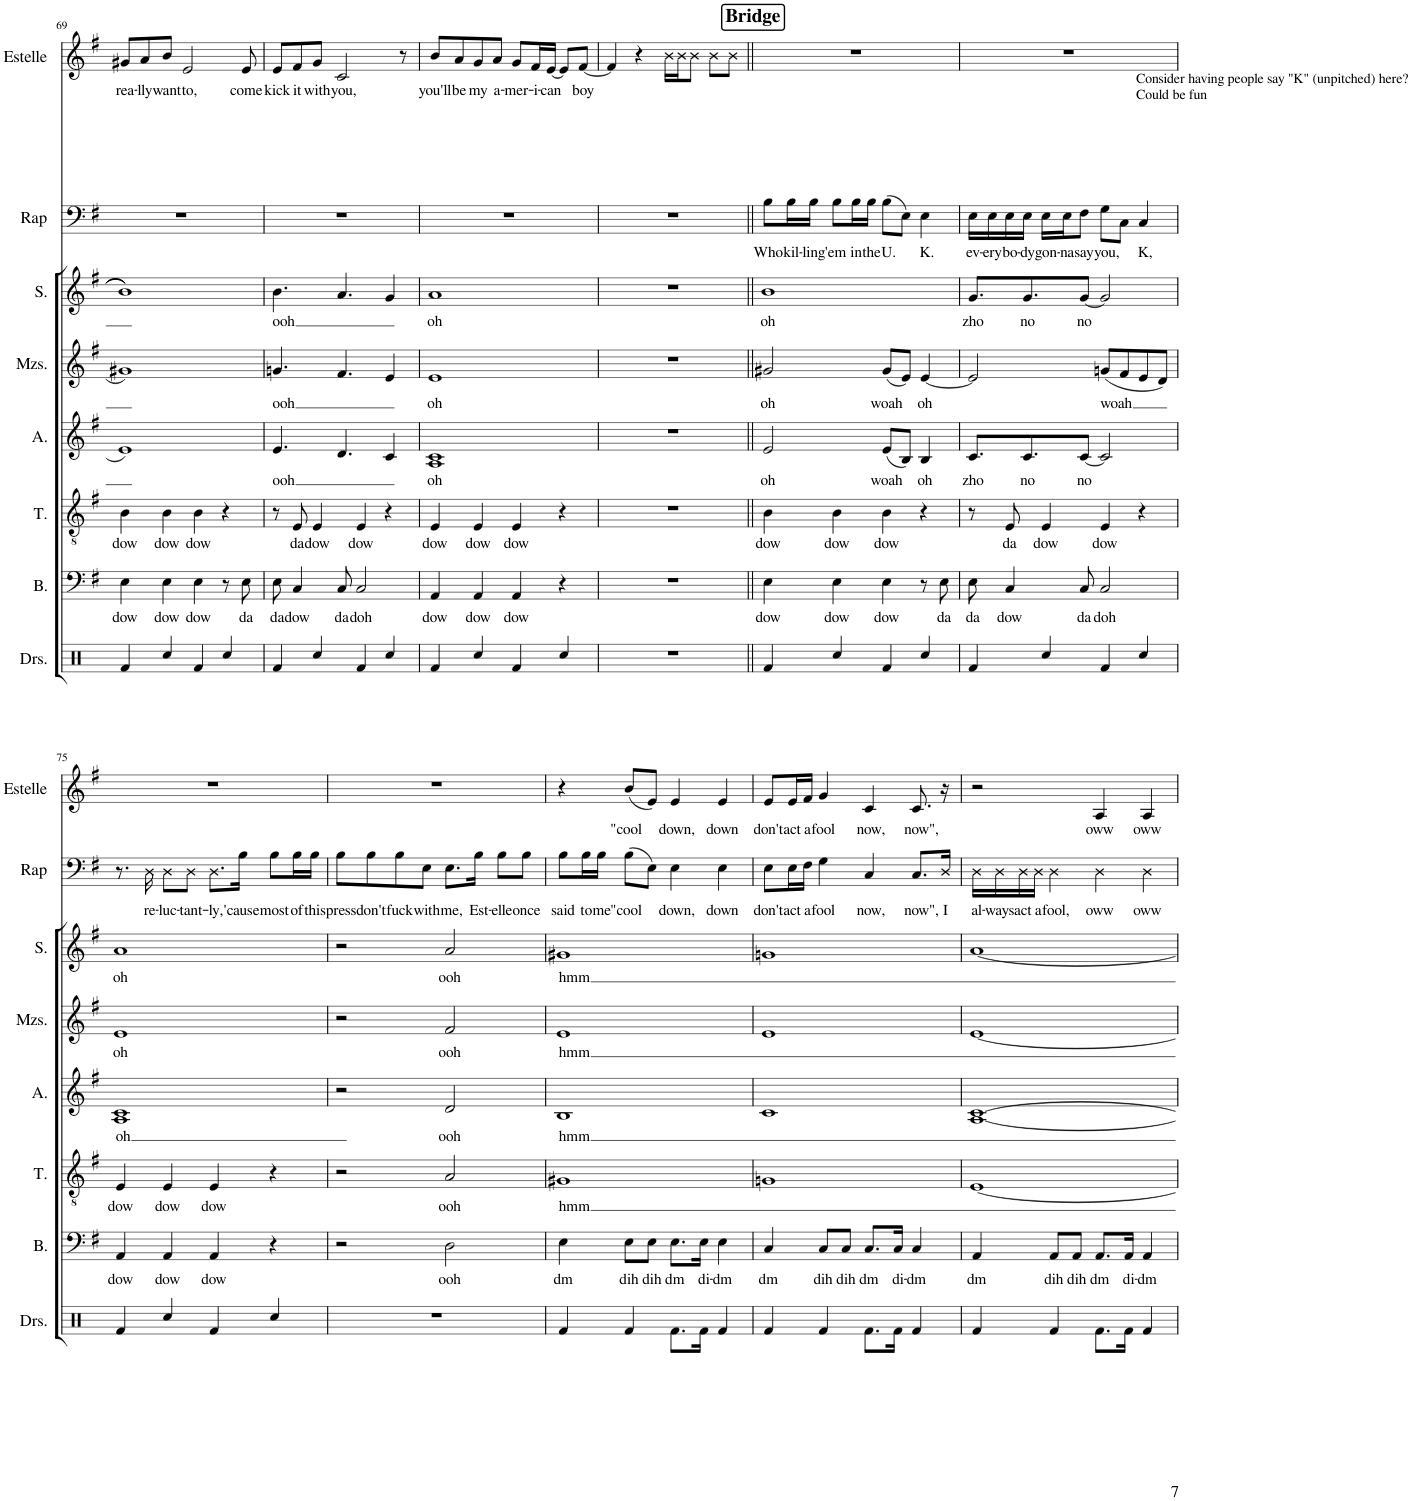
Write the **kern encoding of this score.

**kern	**text	**kern	**text	**kern	**text	**kern	**text	**kern	**text	**kern	**text	**kern	**text
*part7	*part7	*part6	*part6	*part5	*part5	*part4	*part4	*part3	*part3	*part2	*part2	*part1	*part1
*staff7	*staff7	*staff6	*staff6	*staff5	*staff5	*staff4	*staff4	*staff3	*staff3	*staff2	*staff2	*staff1	*staff1
*I"Bass	*	*I"Tenor	*	*I"Alto	*	*I"Mezzo-soprano	*	*I"Soprano	*	*I"Rap	*	*I"Estelle	*
*I'B.	*	*I'T.	*	*I'A.	*	*I'Mzs.	*	*I'S.	*	*I'Rap	*	*I'Estelle	*
!!LO:PB:g=z
*clefF4	*	*clefGv2	*	*clefG2	*	*clefG2	*	*clefG2	*	*clefF4	*	*clefG2	*
*k[f#]	*	*k[f#]	*	*k[f#]	*	*k[f#]	*	*k[f#]	*	*k[f#]	*	*k[f#]	*
*M4/4	*	*M4/4	*	*M4/4	*	*M4/4	*	*M4/4	*	*M4/4	*	*M4/4	*
=69	=69	=69	=69	=69	=69	=69	=69	=69	=69	=69	=69	=69	=69
!	!LO:LY:b	!	!LO:LY:b	!	!	!	!	!	!	!	!	!	!LO:LY:b
4E\	dow	4B\	dow	1e	.	1g#X	.	1b	.	1r	.	8g#X/L	rea-
!	!	!	!	!	!	!	!	!	!	!	!	!	!LO:LY:b
.	.	.	.	.	.	.	.	.	.	.	.	8a/	-lly
!	!LO:LY:b	!	!LO:LY:b	!	!	!	!	!	!	!	!	!	!LO:LY:b
4E\	dow	4B\	dow	.	.	.	.	.	.	.	.	8b/J	want
!	!	!	!	!	!	!	!	!	!	!	!	!	!LO:LY:b
.	.	.	.	.	.	.	.	.	.	.	.	2e/	to,
!	!LO:LY:b	!	!LO:LY:b	!	!	!	!	!	!	!	!	!	!
4E\	dow	4B\	dow	.	.	.	.	.	.	.	.	.	.
8r	.	4r	.	.	.	.	.	.	.	.	.	.	.
!	!LO:LY:b	!	!	!	!	!	!	!	!	!	!	!	!LO:LY:b
8E\	da	.	.	.	.	.	.	.	.	.	.	8e/	come
=70	=70	=70	=70	=70	=70	=70	=70	=70	=70	=70	=70	=70	=70
!	!LO:LY:b	!	!	!	!LO:LY:b	!	!LO:LY:b	!	!LO:LY:b	!	!	!	!LO:LY:b
8E\	da	8r	.	4.e/	ooh	4.gn/	ooh	4.b\	ooh	1r	.	8e/L	kick
!	!LO:LY:b	!	!LO:LY:b	!	!	!	!	!	!	!	!	!	!LO:LY:b
4C/	dow	8E/	da	.	.	.	.	.	.	.	.	8f#/	it
!	!	!	!LO:LY:b	!	!	!	!	!	!	!	!	!	!LO:LY:b
.	.	4E/	dow	.	.	.	.	.	.	.	.	8g/J	with
!	!LO:LY:b	!	!	!	!	!	!	!	!	!	!	!	!LO:LY:b
8C/	da	.	.	4.d/	.	4.f#/	.	4.a/	.	.	.	2c/	you,
!	!LO:LY:b	!	!LO:LY:b	!	!	!	!	!	!	!	!	!	!
2C/	doh	4E/	dow	.	.	.	.	.	.	.	.	.	.
.	.	4r	.	4c/	.	4e/	.	4g/	.	.	.	.	.
.	.	.	.	.	.	.	.	.	.	.	.	8r	.
=71	=71	=71	=71	=71	=71	=71	=71	=71	=71	=71	=71	=71	=71
!	!LO:LY:b	!	!LO:LY:b	!	!LO:LY:b	!	!LO:LY:b	!	!LO:LY:b	!	!	!	!LO:LY:b
4AA/	dow	4E/	dow	1A 1c	oh	1e	oh	1a	oh	1r	.	8b/L	you'll
!	!	!	!	!	!	!	!	!	!	!	!	!	!LO:LY:b
.	.	.	.	.	.	.	.	.	.	.	.	8a/	be
!	!LO:LY:b	!	!LO:LY:b	!	!	!	!	!	!	!	!	!	!LO:LY:b
4AA/	dow	4E/	dow	.	.	.	.	.	.	.	.	8g/	my
!	!	!	!	!	!	!	!	!	!	!	!	!	!LO:LY:b
.	.	.	.	.	.	.	.	.	.	.	.	8a/J	a-
!	!LO:LY:b	!	!LO:LY:b	!	!	!	!	!	!	!	!	!	!LO:LY:b
4AA/	dow	4E/	dow	.	.	.	.	.	.	.	.	8g/L	-mer-
!	!	!	!	!	!	!	!	!	!	!	!	!	!LO:LY:b
.	.	.	.	.	.	.	.	.	.	.	.	16f#/L	-i-
!	!	!	!	!	!	!	!	!	!	!	!	!	!LO:LY:b
.	.	.	.	.	.	.	.	.	.	.	.	[16e/JJ	-can
4r	.	4r	.	.	.	.	.	.	.	.	.	8e/L]	.
!	!	!	!	!	!	!	!	!	!	!	!	!	!LO:LY:b
.	.	.	.	.	.	.	.	.	.	.	.	[8f#/J	boy
=72	=72	=72	=72	=72	=72	=72	=72	=72	=72	=72	=72	=72	=72
1r	.	1r	.	1r	.	1r	.	1r	.	1r	.	4f#/]	.
.	.	.	.	.	.	.	.	.	.	.	.	4r	.
.	.	.	.	.	.	.	.	.	.	.	.	16b\LL	.
.	.	.	.	.	.	.	.	.	.	.	.	16b\J	.
.	.	.	.	.	.	.	.	.	.	.	.	8b\J	.
.	.	.	.	.	.	.	.	.	.	.	.	8b\L	.
.	.	.	.	.	.	.	.	.	.	.	.	8b\J	.
!!LO:REH:place=s1:a:B:cj:fs=14:t=Bridge
=73||	=73||	=73||	=73||	=73||	=73||	=73||	=73||	=73||	=73||	=73||	=73||	=73||	=73||
!	!LO:LY:b	!	!LO:LY:b	!	!LO:LY:b	!	!LO:LY:b	!	!LO:LY:b	!	!LO:LY:b	!	!
4E\	dow	4B\	dow	2e/	oh	2g#X/	oh	1b	oh	8B\L	Who	1r	.
!	!	!	!	!	!	!	!	!	!	!	!LO:LY:b	!	!
.	.	.	.	.	.	.	.	.	.	16B\L	kil-	.	.
!	!	!	!	!	!	!	!	!	!	!	!LO:LY:b	!	!
.	.	.	.	.	.	.	.	.	.	16B\JJ	-ling	.	.
!	!LO:LY:b	!	!LO:LY:b	!	!	!	!	!	!	!	!LO:LY:b	!	!
4E\	dow	4B\	dow	.	.	.	.	.	.	8B\L	'em	.	.
!	!	!	!	!	!	!	!	!	!	!	!LO:LY:b	!	!
.	.	.	.	.	.	.	.	.	.	16B\L	in	.	.
!	!	!	!	!	!	!	!	!	!	!	!LO:LY:b	!	!
.	.	.	.	.	.	.	.	.	.	16B\JJ	the	.	.
!	!LO:LY:b	!	!LO:LY:b	!	!LO:LY:b	!	!LO:LY:b	!	!	!	!LO:LY:b	!	!
4E\	dow	4B\	dow	(8e/L	woah	(8g#/L	woah	.	.	(8B\L	U.	.	.
.	.	.	.	8B/J)	.	8e/J)	.	.	.	8E\J)	.	.	.
!	!	!	!	!	!LO:LY:b	!	!LO:LY:b	!	!	!	!LO:LY:b	!	!
8r	.	4r	.	4B/	oh	[4e/	oh	.	.	4E\	K.	.	.
!	!LO:LY:b	!	!	!	!	!	!	!	!	!	!	!	!
8E\	da	.	.	.	.	.	.	.	.	.	.	.	.
=74	=74	=74	=74	=74	=74	=74	=74	=74	=74	=74	=74	=74	=74
!	!LO:LY:b	!	!	!	!LO:LY:b	!	!	!	!LO:LY:b	!	!LO:LY:b	!	!
8E\	da	8r	.	8.c/L	zho	2e/]	.	8.g/L	zho	16E\LL	ev-	1r	.
!	!	!	!	!	!	!	!	!	!	!	!LO:LY:b	!	!
.	.	.	.	.	.	.	.	.	.	16E\	-ery	.	.
!	!LO:LY:b	!	!LO:LY:b	!	!	!	!	!	!	!	!LO:LY:b	!	!
4C/	dow	8E/	da	.	.	.	.	.	.	16E\	bo-	.	.
!	!	!	!	!	!LO:LY:b	!	!	!	!LO:LY:b	!	!LO:LY:b	!	!
.	.	.	.	8.c/	no	.	.	8.g/	no	16E\JJ	-dy	.	.
!	!	!	!LO:LY:b	!	!	!	!	!	!	!	!LO:LY:b	!	!
.	.	4E/	dow	.	.	.	.	.	.	16E\LL	gon-	.	.
!	!	!	!	!	!	!	!	!	!	!	!LO:LY:b	!	!
.	.	.	.	.	.	.	.	.	.	16E\J	-na	.	.
!	!LO:LY:b	!	!	!	!LO:LY:b	!	!	!	!LO:LY:b	!	!LO:LY:b	!	!
8C/	da	.	.	[8c/J	no	.	.	[8g/J	no	8F#\J	say	.	.
!	!LO:LY:b	!	!LO:LY:b	!	!	!	!LO:LY:b	!	!	!	!LO:LY:b	!	!
2C/	doh	4E/	dow	2c/]	.	(8gn/L	woah	2g/]	.	8G\L	you,	.	.
.	.	.	.	.	.	8f#/	.	.	.	8C\J	.	.	.
!	!	!	!	!	!	!	!	!	!	!LO:TX:a:t=Consider having people say "K" (unpitched) here?	!	!	!
!	!	!	!	!	!	!	!	!	!	!LO:TX:a:t=Could be fun	!	!	!
!	!	!	!	!	!	!	!	!	!	!	!LO:LY:b	!	!
.	.	4r	.	.	.	8e/	.	.	.	4C/	K,	.	.
.	.	.	.	.	.	8d/J)	.	.	.	.	.	.	.
!!LO:LB:g=z
=75	=75	=75	=75	=75	=75	=75	=75	=75	=75	=75	=75	=75	=75
!	!LO:LY:b	!	!LO:LY:b	!	!LO:LY:b	!	!LO:LY:b	!	!LO:LY:b	!	!	!	!
4AA/	dow	4E/	dow	1A 1c	oh	1e	oh	1a	oh	8.r	.	1r	.
!	!	!	!	!	!	!	!	!	!	!	!LO:LY:b	!	!
.	.	.	.	.	.	.	.	.	.	16D\	re-	.	.
!	!LO:LY:b	!	!LO:LY:b	!	!	!	!	!	!	!	!LO:LY:b	!	!
4AA/	dow	4E/	dow	.	.	.	.	.	.	8D\L	-luc-	.	.
!	!	!	!	!	!	!	!	!	!	!	!LO:LY:b	!	!
.	.	.	.	.	.	.	.	.	.	8D\J	-tant-	.	.
!	!LO:LY:b	!	!LO:LY:b	!	!	!	!	!	!	!	!LO:LY:b	!	!
4AA/	dow	4E/	dow	.	.	.	.	.	.	8.D\L	-ly,	.	.
!	!	!	!	!	!	!	!	!	!	!	!LO:LY:b	!	!
.	.	.	.	.	.	.	.	.	.	16B\Jk	'cause	.	.
!	!	!	!	!	!	!	!	!	!	!	!LO:LY:b	!	!
4r	.	4r	.	.	.	.	.	.	.	8B\L	most	.	.
!	!	!	!	!	!	!	!	!	!	!	!LO:LY:b	!	!
.	.	.	.	.	.	.	.	.	.	16B\L	of	.	.
!	!	!	!	!	!	!	!	!	!	!	!LO:LY:b	!	!
.	.	.	.	.	.	.	.	.	.	16B\JJ	this	.	.
=76	=76	=76	=76	=76	=76	=76	=76	=76	=76	=76	=76	=76	=76
!	!	!	!	!	!	!	!	!	!	!	!LO:LY:b	!	!
2r	.	2r	.	2r	.	2r	.	2r	.	8B\L	press	1r	.
!	!	!	!	!	!	!	!	!	!	!	!LO:LY:b	!	!
.	.	.	.	.	.	.	.	.	.	8B\	don't	.	.
!	!	!	!	!	!	!	!	!	!	!	!LO:LY:b	!	!
.	.	.	.	.	.	.	.	.	.	8B\	fuck	.	.
!	!	!	!	!	!	!	!	!	!	!	!LO:LY:b	!	!
.	.	.	.	.	.	.	.	.	.	8E\J	with	.	.
!	!LO:LY:b	!	!LO:LY:b	!	!LO:LY:b	!	!LO:LY:b	!	!LO:LY:b	!	!LO:LY:b	!	!
2D\	ooh	2A/	ooh	2d/	ooh	2f#/	ooh	2a/	ooh	8.E\L	me,	.	.
!	!	!	!	!	!	!	!	!	!	!	!LO:LY:b	!	!
.	.	.	.	.	.	.	.	.	.	16B\Jk	Est-	.	.
!	!	!	!	!	!	!	!	!	!	!	!LO:LY:b	!	!
.	.	.	.	.	.	.	.	.	.	8B\L	-elle	.	.
!	!	!	!	!	!	!	!	!	!	!	!LO:LY:b	!	!
.	.	.	.	.	.	.	.	.	.	8B\J	once	.	.
=77	=77	=77	=77	=77	=77	=77	=77	=77	=77	=77	=77	=77	=77
!	!LO:LY:b	!	!LO:LY:b	!	!LO:LY:b	!	!LO:LY:b	!	!LO:LY:b	!	!LO:LY:b	!	!
4E\	dm	1G#X	hmm	1B	hmm	1e	hmm	1g#X	hmm	8B\L	said	4r	.
!	!	!	!	!	!	!	!	!	!	!	!LO:LY:b	!	!
.	.	.	.	.	.	.	.	.	.	16B\L	to	.	.
!	!	!	!	!	!	!	!	!	!	!	!LO:LY:b	!	!
.	.	.	.	.	.	.	.	.	.	16B\JJ	me	.	.
!	!LO:LY:b	!	!	!	!	!	!	!	!	!	!LO:LY:b	!	!LO:LY:b
8E\L	dih	.	.	.	.	.	.	.	.	(8B\L	"cool	(8b/L	"cool
!	!LO:LY:b	!	!	!	!	!	!	!	!	!	!	!	!
8E\J	dih	.	.	.	.	.	.	.	.	8E\J)	.	8e/J)	.
!	!LO:LY:b	!	!	!	!	!	!	!	!	!	!LO:LY:b	!	!LO:LY:b
8.E\L	dm	.	.	.	.	.	.	.	.	4E\	down,	4e/	down,
!	!LO:LY:b	!	!	!	!	!	!	!	!	!	!	!	!
16E\Jk	di-	.	.	.	.	.	.	.	.	.	.	.	.
!	!LO:LY:b	!	!	!	!	!	!	!	!	!	!LO:LY:b	!	!LO:LY:b
4E\	-dm	.	.	.	.	.	.	.	.	4E\	down	4e/	down
=78	=78	=78	=78	=78	=78	=78	=78	=78	=78	=78	=78	=78	=78
!	!LO:LY:b	!	!	!	!	!	!	!	!	!	!LO:LY:b	!	!LO:LY:b
4C/	dm	1Gn	.	1c	.	1e	.	1gn	.	8E\L	don't	8e/L	don't
!	!	!	!	!	!	!	!	!	!	!	!LO:LY:b	!	!LO:LY:b
.	.	.	.	.	.	.	.	.	.	16E\L	act	16e/L	act
!	!	!	!	!	!	!	!	!	!	!	!LO:LY:b	!	!LO:LY:b
.	.	.	.	.	.	.	.	.	.	16F#\JJ	a	16f#/JJ	a
!	!LO:LY:b	!	!	!	!	!	!	!	!	!	!LO:LY:b	!	!LO:LY:b
8C/L	dih	.	.	.	.	.	.	.	.	4G\	fool	4g/	fool
!	!LO:LY:b	!	!	!	!	!	!	!	!	!	!	!	!
8C/J	dih	.	.	.	.	.	.	.	.	.	.	.	.
!	!LO:LY:b	!	!	!	!	!	!	!	!	!	!LO:LY:b	!	!LO:LY:b
8.C/L	dm	.	.	.	.	.	.	.	.	4C/	now,	4c/	now,
!	!LO:LY:b	!	!	!	!	!	!	!	!	!	!	!	!
16C/Jk	di-	.	.	.	.	.	.	.	.	.	.	.	.
!	!LO:LY:b	!	!	!	!	!	!	!	!	!	!LO:LY:b	!	!LO:LY:b
4C/	-dm	.	.	.	.	.	.	.	.	8.C/L	now",	8.c/	now",
!	!	!	!	!	!	!	!	!	!	!	!LO:LY:b	!	!
.	.	.	.	.	.	.	.	.	.	16D/Jk	I	16r	.
=79	=79	=79	=79	=79	=79	=79	=79	=79	=79	=79	=79	=79	=79
!	!LO:LY:b	!	!	!	!	!	!	!	!	!	!LO:LY:b	!	!
4AA/	dm	[1E	.	[1A [1c	.	[1e	.	[1a	.	16D\LL	al-	2r	.
!	!	!	!	!	!	!	!	!	!	!	!LO:LY:b	!	!
.	.	.	.	.	.	.	.	.	.	16D\	-ways	.	.
!	!	!	!	!	!	!	!	!	!	!	!LO:LY:b	!	!
.	.	.	.	.	.	.	.	.	.	16D\	act	.	.
!	!	!	!	!	!	!	!	!	!	!	!LO:LY:b	!	!
.	.	.	.	.	.	.	.	.	.	16D\JJ	a	.	.
!	!LO:LY:b	!	!	!	!	!	!	!	!	!	!LO:LY:b	!	!
8AA/L	dih	.	.	.	.	.	.	.	.	4D\	fool,	.	.
!	!LO:LY:b	!	!	!	!	!	!	!	!	!	!	!	!
8AA/J	dih	.	.	.	.	.	.	.	.	.	.	.	.
!	!LO:LY:b	!	!	!	!	!	!	!	!	!	!LO:LY:b	!	!LO:LY:b
8.AA/L	dm	.	.	.	.	.	.	.	.	4D\	oww	4A/	oww
!	!LO:LY:b	!	!	!	!	!	!	!	!	!	!	!	!
16AA/Jk	di-	.	.	.	.	.	.	.	.	.	.	.	.
!	!LO:LY:b	!	!	!	!	!	!	!	!	!	!LO:LY:b	!	!LO:LY:b
4AA/	-dm	.	.	.	.	.	.	.	.	4D\	oww	4A/	oww
=	=	=	=	=	=	=	=	=	=	=	=	=	=
*-	*-	*-	*-	*-	*-	*-	*-	*-	*-	*-	*-	*-	*-
